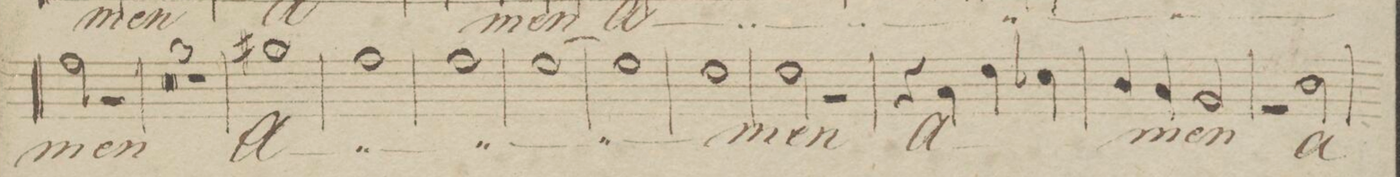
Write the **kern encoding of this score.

**kern	**text	**dynam
*I"Tenor.	*	*
*clefC4	*	*
*k[b-]	*	*
*met(c|)	*	*
*M2/2	*	*
2e\	-men	.
2r	.	.
=25	=25	=25
1r	.	.
=26	=26	=26
1r	.	.
=27	=27	=27
1r	.	.
=28	=28	=28
1f#X	a-	.
=29	=29	=29
1e	.	.
=30	=30	=30
1e	.	.
=31	=31	=31
[1d	.	.
=32	=32	=32
1d]	.	.
=33	=33	=33
1c	.	.
=34	=34	=34
2c\	-men	.
2r	.	.
=35	=35	=35
4r	.	.
4G\	a-	.
4c\	.	.
4B-X\	.	.
=36	=36	=36
4A/	.	.
4G/	.	.
2F/	-men	.
=37	=37	=37
2r	.	.
2A\	a-	.
=38	=38	=38
*-	*-	*-
